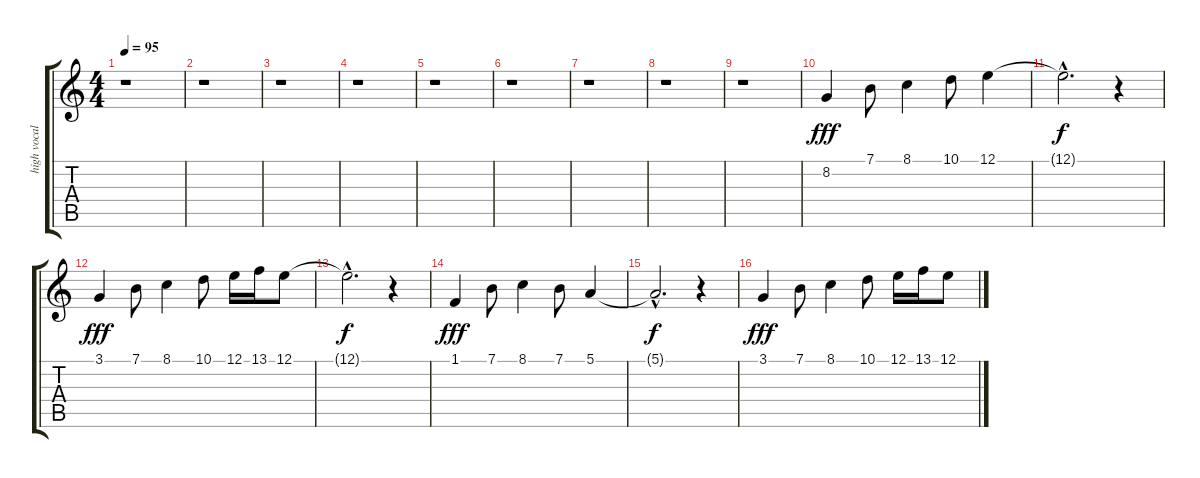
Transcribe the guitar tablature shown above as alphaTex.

\track ("high vocal          " "high vocal") {instrument choiraahs}
\staff {score tabs}
\tuning (E4 B3 G3 D3 A2 E2) {hide}
\ts (4 4)
\tempo 95
\clef g2
\ks c
r.1{dy fff} |
r.1 |
r.1 |
r.1 |
r.1 |
r.1 |
r.1 |
r.1 |
r.1 |
8.2.4 7.1.8 8.1.4 10.1.8 12.1.4 |
12.1{hac t}.2{d dy f} r.4 |
3.1.4{dy fff} 7.1.8 8.1.4 10.1.8 12.1.16 13.1.16 12.1.8 |
12.1{hac t}.2{d dy f} r.4 |
1.1.4{dy fff} 7.1.8 8.1.4 7.1.8 5.1.4 |
5.1{hac t}.2{d dy f} r.4 |
3.1.4{dy fff} 7.1.8 8.1.4 10.1.8 12.1.16 13.1.16 12.1.8
